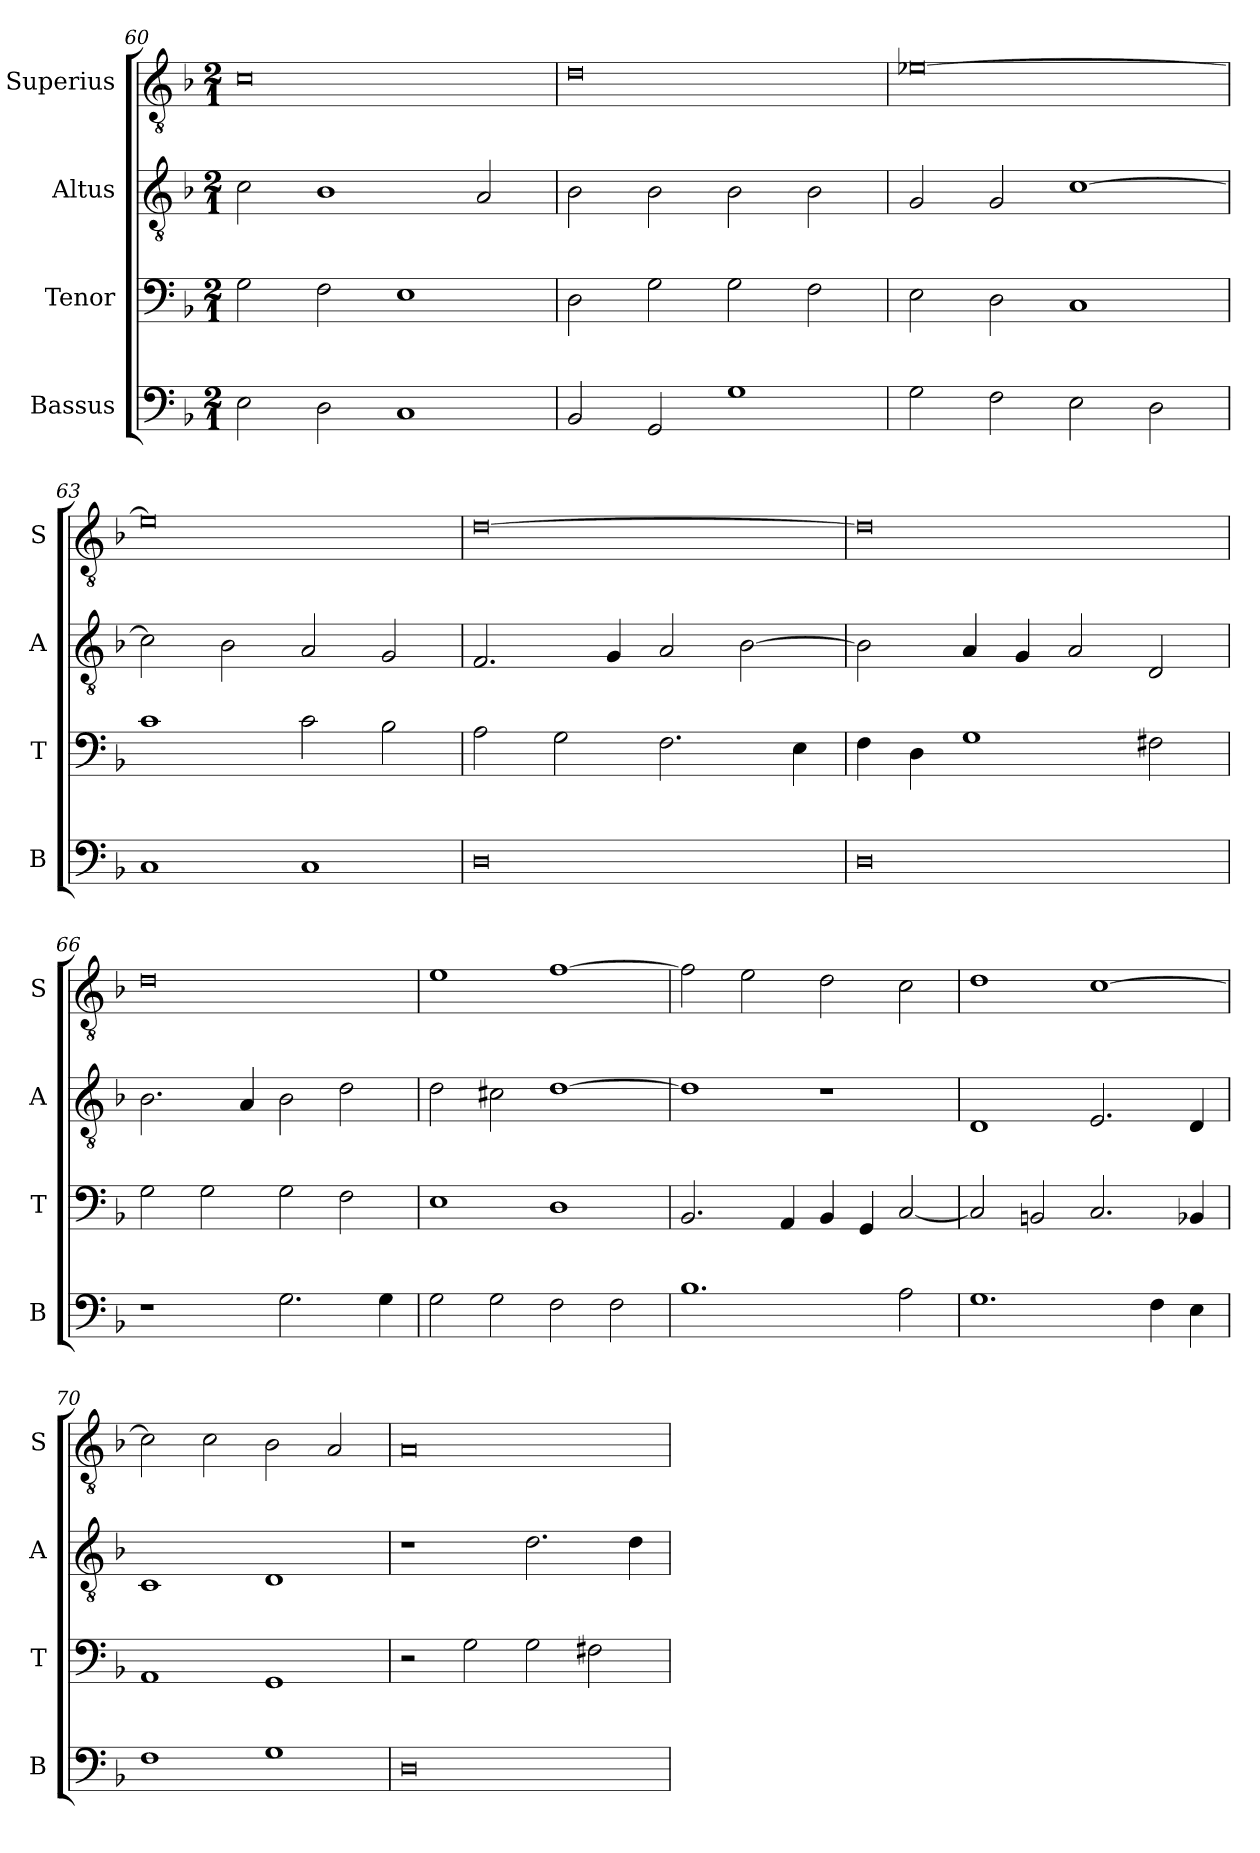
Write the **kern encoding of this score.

**kern	**kern	**kern	**kern
*part4	*part3	*part2	*part1
*staff4	*staff3	*staff2	*staff1
*I"Bassus	*I"Tenor	*I"Altus	*I"Superius
*I'B	*I'T	*I'A	*I'S
*clefF4	*clefF4	*clefGv2	*clefGv2
*k[b-]	*k[b-]	*k[b-]	*k[b-]
*F:	*F:	*F:	*F:
*M2/1	*M2/1	*M2/1	*M2/1
=60	=60	=60	=60
2E	2G	2c	0c
2D	2F	1B-	.
1C	1E	.	.
.	.	2A	.
=61	=61	=61	=61
2BB-	2D	2B-	0d
2GG	2G	2B-	.
1G	2G	2B-	.
.	2F	2B-	.
=62	=62	=62	=62
2G	2E	2G	[0e-X
2F	2D	2G	.
2E	1C	[1c	.
2D	.	.	.
=63	=63	=63	=63
1C	1c	2c]	0e-]
.	.	2B-	.
1C	2c	2A	.
.	2B-	2G	.
=64	=64	=64	=64
0D	2A	2.F	[0d
.	2G	.	.
.	.	4G	.
.	2.F	2A	.
.	.	[2B-	.
.	4E	.	.
=65	=65	=65	=65
0D	4F	2B-]	0d]
.	4D	.	.
.	1G	4A	.
.	.	4G	.
.	.	2A	.
.	2F#X	2D	.
=66	=66	=66	=66
1r	2G	2.B-	0d
.	2G	.	.
.	.	4A	.
2.G	2G	2B-	.
.	2F	2d	.
4G	.	.	.
=67	=67	=67	=67
2G	1E	2d	1e
2G	.	2c#X	.
2F	1D	[1d	[1f
2F	.	.	.
=68	=68	=68	=68
1.B-	2.BB-	1d]	2f]
.	.	.	2e
.	4AA	.	.
.	4BB-	1r	2d
.	4GG	.	.
2A	[2C	.	2c
=69	=69	=69	=69
1.G	2C]	1D	1d
.	2BBn	.	.
.	2.C	2.E	[1c
4F	.	.	.
4E	4BB-X	4D	.
=70	=70	=70	=70
1F	1AA	1C	2c]
.	.	.	2c
1G	1GG	1D	2B-
.	.	.	2A
=71	=71	=71	=71
0D	2r	1r	0A
.	2G	.	.
.	2G	2.d	.
.	2F#X	.	.
.	.	4d	.
=	=	=	=
*-	*-	*-	*-
